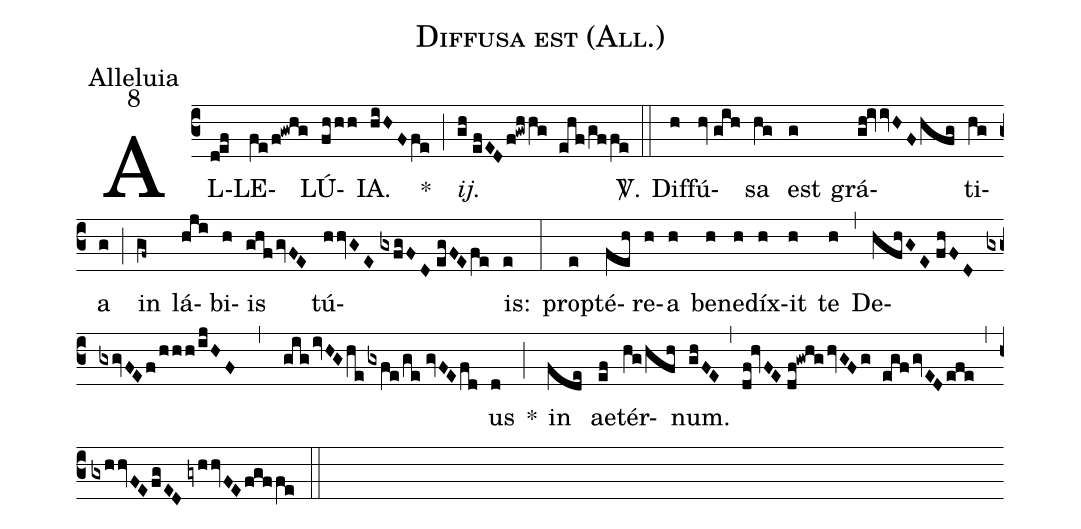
name:Diffusa est (All.);
office-part:Alleluia;
mode:8;
%%
(c3) AL(d!ef)LE(fe/f!gwhg)LÚ(fhhh)IA.(hiHFfe) *(;) <i>ij.</i>(gh//efED/f!gwhhg ehf/gffe) <sp>V/</sp>.(::) Dif(h)fú(hv//gih)sa(hg) est(g) grá(gh!ivvHF/hfg)ti(hg)a(g) (;) in(gf~) lá(hji)bi(h)is(ghf/gvFE) tú(hhvGE//gxfgFD//egFE/fe)is:(e) (:) prop(e)té(feh)re(h)a(h) be(h)ne(h)díx(h)it(h) te(h) (,) De(hfhGE//fhFD//gxgvFE/f/hhh/ijHF , gig/ivHG/he/gxfe/ge//gvFE/fd)us(d) *(;) in(fde) ae(ef)tér(hg/hfh)num.(ghFE) (,) (df!hvFE//df!gwhg/hvGFg egf/gvEDefe) (,) (gxhhvFE/fgED//gyhhvFE/fgffe) (::)
